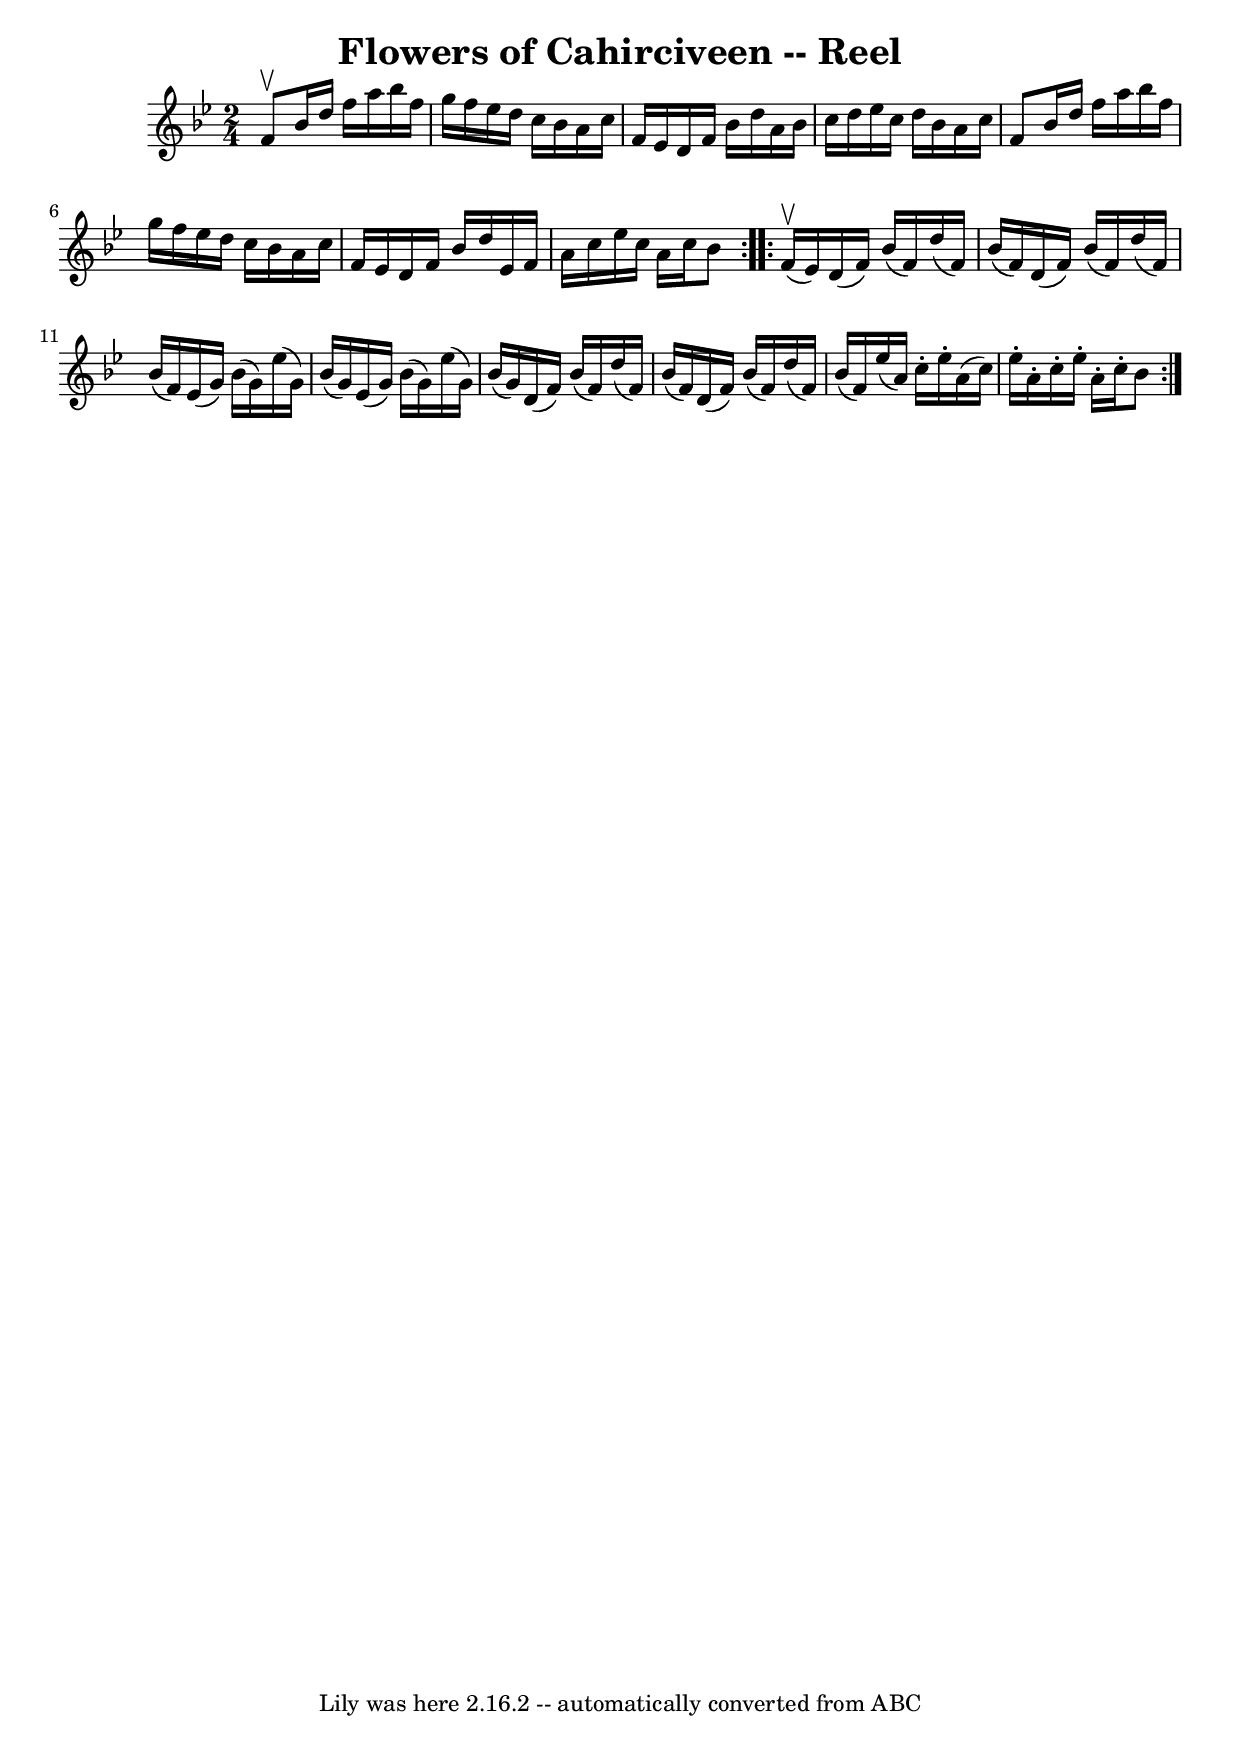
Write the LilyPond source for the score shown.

\version "2.16.2"
\include "Mammoth.ily"
\header {
  %% book = "Ryan's Mammoth Collection"
 crossRefNumber = "1"
 footnotes = ""
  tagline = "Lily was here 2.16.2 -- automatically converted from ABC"
  title = "Flowers of Cahirciveen -- Reel"

}
voicedefault =  {



  \repeat volta 2 {

    \time 2/4      \key bf \major f'8^\upbow  |
 bf'16 d''16 f''16 a''16 bf''16 f''16 g''16 f''16   |
 ef''16 d''16 c''16 bf'16 a'16 c''16 f'16 ef'16   |
 d'16 f'16 bf'16 d''16 a'16 bf'16 c''16 d''16   |
 ef''16 c''16 d''16 bf'16 a'16 c''16 f'8   |
 bf'16 d''16 f''16 a''16 bf''16 f''16 g''16 f''16   |
 ef''16 d''16 c''16 bf'16 a'16 c''16 f'16 ef'16   |
 d'16 f'16 bf'16 d''16 ef'16 f'16 a'16 c''16   |
 ef''16  
 c''16 a'16 c''16 bf'8  
  } 
  \repeat volta 2 {
 f'16^\upbow( ef'16)  |
 d'16 (f'16) bf'16 (f'16) d''16 (f'16) bf'16 (f'16) |
 d'16 (f'16) bf'16 (f'16) d''16 (f'16) bf'16 (f'16)  |
 ef'16 (g'16) bf'16 (g'16) ef''16 (g'16) bf'16 (g'16)  |
    
 ef'16 (g'16) bf'16 (g'16) ef''16 (g'16) bf'16 ( g'16)  |
 d'16 (f'16) bf'16 (f'16) d''16 (f'16) bf'16 (f'16) |
 d'16 (f'16) bf'16 (f'16) d''16 (f'16) bf'16 (f'16)  |
 ef''16 (a'16) c''16-. ef''16-. a'16 (c''16) ef''16-. a'16-.  |
    
 c''16-. ef''16-. a'16-. c''16-. bf'8  
  }   

}

\score{
  <<

    \context Staff="default"
    {
      \voicedefault 
      
    }

  >>
  \layout {
    
  }
  \midi {
  }

}
